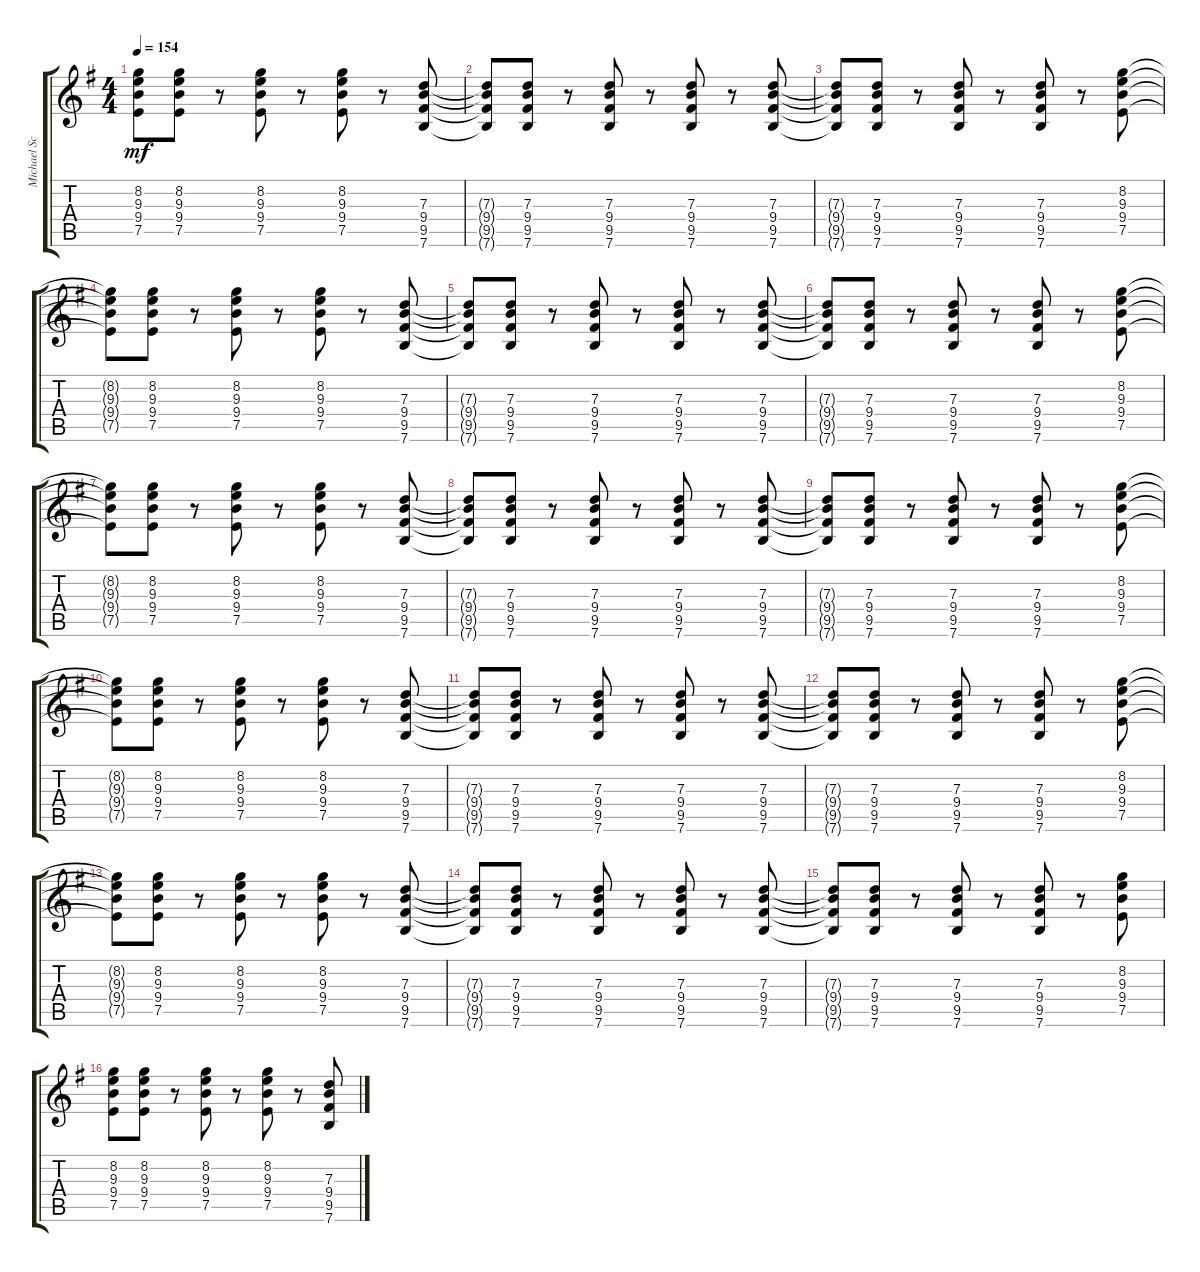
\track ("Michael Schenker - Guitar 2" "Michael Sc") {instrument distortionguitar}
\staff {score tabs}
\tuning (E4 B3 G3 D3 A2 E2) {hide}
\ts (4 4)
\tempo 154
\clef g2
\ks g
(8.2{t} 9.3{t} 9.4{t} 7.5{t}).8{dy mf} (8.2 9.3 9.4 7.5).8 r.8 (8.2 9.3 9.4 7.5).8 r.8 (8.2 9.3 9.4 7.5).8 r.8 (7.3 9.4 9.5 7.6).8 |
(7.3{t} 9.4{t} 9.5{t} 7.6{t}).8 (7.3 9.4 9.5 7.6).8 r.8 (7.3 9.4 9.5 7.6).8 r.8 (7.3 9.4 9.5 7.6).8 r.8 (7.3 9.4 9.5 7.6).8 |
(7.3{t} 9.4{t} 9.5{t} 7.6{t}).8 (7.3 9.4 9.5 7.6).8 r.8 (7.3 9.4 9.5 7.6).8 r.8 (7.3 9.4 9.5 7.6).8 r.8 (8.2 9.3 9.4 7.5).8 |
(8.2{t} 9.3{t} 9.4{t} 7.5{t}).8 (8.2 9.3 9.4 7.5).8 r.8 (8.2 9.3 9.4 7.5).8 r.8 (8.2 9.3 9.4 7.5).8 r.8 (7.3 9.4 9.5 7.6).8 |
(7.3{t} 9.4{t} 9.5{t} 7.6{t}).8 (7.3 9.4 9.5 7.6).8 r.8 (7.3 9.4 9.5 7.6).8 r.8 (7.3 9.4 9.5 7.6).8 r.8 (7.3 9.4 9.5 7.6).8 |
(7.3{t} 9.4{t} 9.5{t} 7.6{t}).8 (7.3 9.4 9.5 7.6).8 r.8 (7.3 9.4 9.5 7.6).8 r.8 (7.3 9.4 9.5 7.6).8 r.8 (8.2 9.3 9.4 7.5).8 |
(8.2{t} 9.3{t} 9.4{t} 7.5{t}).8 (8.2 9.3 9.4 7.5).8 r.8 (8.2 9.3 9.4 7.5).8 r.8 (8.2 9.3 9.4 7.5).8 r.8 (7.3 9.4 9.5 7.6).8 |
(7.3{t} 9.4{t} 9.5{t} 7.6{t}).8 (7.3 9.4 9.5 7.6).8 r.8 (7.3 9.4 9.5 7.6).8 r.8 (7.3 9.4 9.5 7.6).8 r.8 (7.3 9.4 9.5 7.6).8 |
(7.3{t} 9.4{t} 9.5{t} 7.6{t}).8 (7.3 9.4 9.5 7.6).8 r.8 (7.3 9.4 9.5 7.6).8 r.8 (7.3 9.4 9.5 7.6).8 r.8 (8.2 9.3 9.4 7.5).8 |
(8.2{t} 9.3{t} 9.4{t} 7.5{t}).8 (8.2 9.3 9.4 7.5).8 r.8 (8.2 9.3 9.4 7.5).8 r.8 (8.2 9.3 9.4 7.5).8 r.8 (7.3 9.4 9.5 7.6).8 |
(7.3{t} 9.4{t} 9.5{t} 7.6{t}).8 (7.3 9.4 9.5 7.6).8 r.8 (7.3 9.4 9.5 7.6).8 r.8 (7.3 9.4 9.5 7.6).8 r.8 (7.3 9.4 9.5 7.6).8 |
(7.3{t} 9.4{t} 9.5{t} 7.6{t}).8 (7.3 9.4 9.5 7.6).8 r.8 (7.3 9.4 9.5 7.6).8 r.8 (7.3 9.4 9.5 7.6).8 r.8 (8.2 9.3 9.4 7.5).8 |
(8.2{t} 9.3{t} 9.4{t} 7.5{t}).8 (8.2 9.3 9.4 7.5).8 r.8 (8.2 9.3 9.4 7.5).8 r.8 (8.2 9.3 9.4 7.5).8 r.8 (7.3 9.4 9.5 7.6).8 |
(7.3{t} 9.4{t} 9.5{t} 7.6{t}).8 (7.3 9.4 9.5 7.6).8 r.8 (7.3 9.4 9.5 7.6).8 r.8 (7.3 9.4 9.5 7.6).8 r.8 (7.3 9.4 9.5 7.6).8 |
(7.3{t} 9.4{t} 9.5{t} 7.6{t}).8 (7.3 9.4 9.5 7.6).8 r.8 (7.3 9.4 9.5 7.6).8 r.8 (7.3 9.4 9.5 7.6).8 r.8 (8.2 9.3 9.4 7.5).8 |
(8.2 9.3 9.4 7.5).8 (8.2 9.3 9.4 7.5).8 r.8 (8.2 9.3 9.4 7.5).8 r.8 (8.2 9.3 9.4 7.5).8 r.8 (7.3 9.4 9.5 7.6).8
